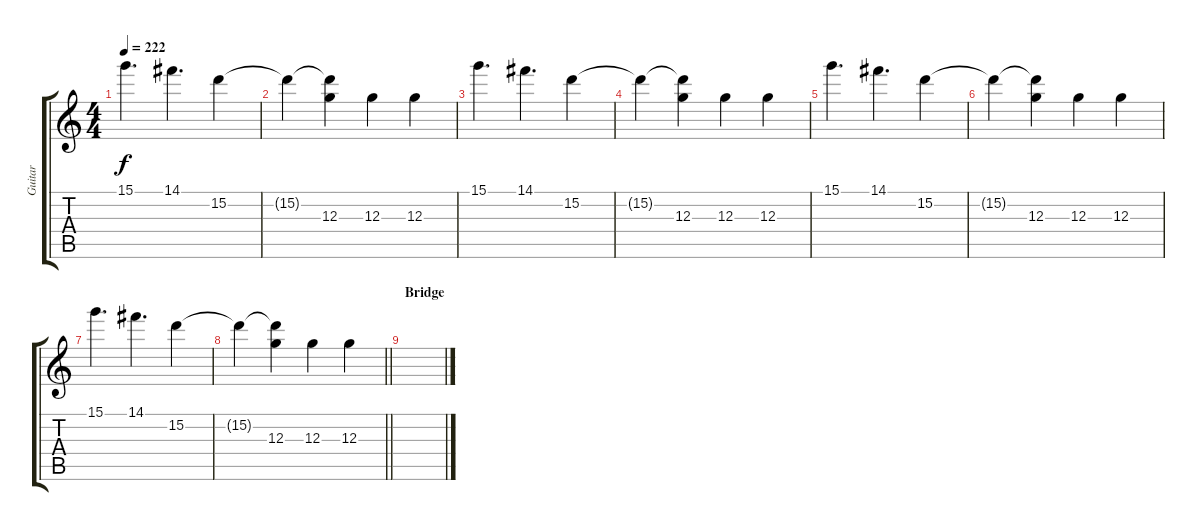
\track ("Guitar" "Guitar") {instrument distortionguitar}
\staff {score tabs}
\tuning (E4 B3 G3 D3 A2 E2) {hide}
\ts (4 4)
\tempo 222
\clef g2
\ks c
15.1.4{d dy f} 14.1.4{d} 15.2.4 |
15.2{t}.4 (15.2{t} 12.3).4 12.3.4 12.3.4 |
15.1.4{d} 14.1.4{d} 15.2.4 |
15.2{t}.4 (15.2{t} 12.3).4 12.3.4 12.3.4 |
15.1.4{d} 14.1.4{d} 15.2.4 |
15.2{t}.4 (15.2{t} 12.3).4 12.3.4 12.3.4 |
15.1.4{d} 14.1.4{d} 15.2.4 |
\barLineRight lightlight
15.2{t}.4 (15.2{t} 12.3).4 12.3.4 12.3.4 |
\section ("" "Bridge")
